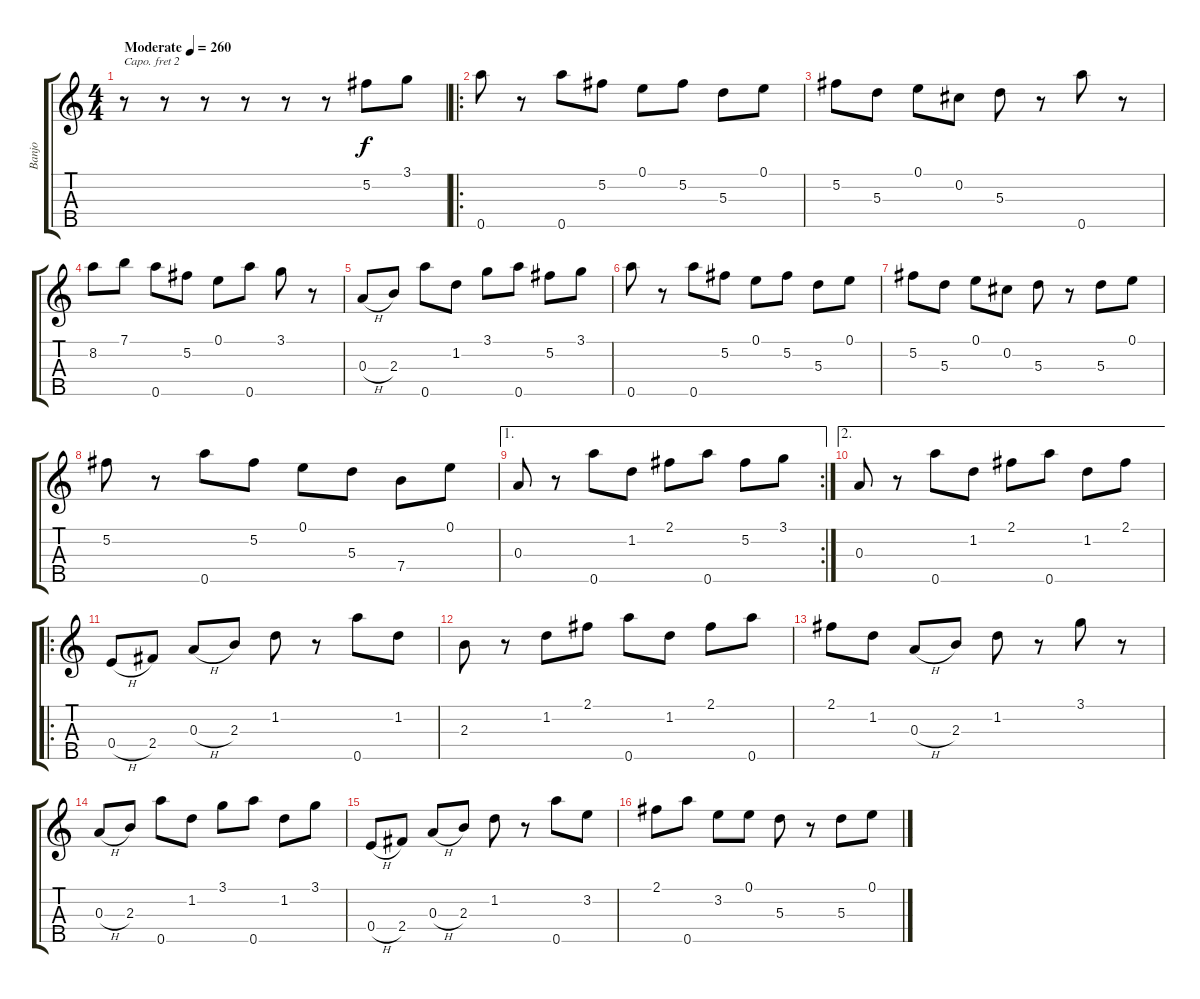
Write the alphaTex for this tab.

\track ("Banjo" "Banjo") {instrument banjo}
\staff {score tabs}
\capo 2
\tuning (D4 B3 G3 D3 G4) {hide}
\displaytranspose 12
\ts (4 4)
\tempo (260 "Moderate")
\clef g2
\ks c
r.8{dy f instrument banjo} r.8 r.8 r.8 r.8 r.8 5.2.8 3.1.8 |
\ro
0.5.8 r.8 0.5.8 5.2.8 0.1.8 5.2.8 5.3.8 0.1.8 |
5.2.8 5.3.8 0.1.8 0.2.8 5.3.8 r.8 0.5.8 r.8 |
8.2.8 7.1.8 0.5.8 5.2.8 0.1.8 0.5.8 3.1.8 r.8 |
0.3{h}.8 2.3.8 0.5.8 1.2.8 3.1.8 0.5.8 5.2.8 3.1.8 |
0.5.8 r.8 0.5.8 5.2.8 0.1.8 5.2.8 5.3.8 0.1.8 |
5.2.8 5.3.8 0.1.8 0.2.8 5.3.8 r.8 5.3.8 0.1.8 |
5.2.8 r.8 0.5.8 5.2.8 0.1.8 5.3.8 7.4.8 0.1.8 |
\ae 1
\rc 2
0.3.8 r.8 0.5.8 1.2.8 2.1.8 0.5.8 5.2.8 3.1.8 |
\ae 2
0.3.8 r.8 0.5.8 1.2.8 2.1.8 0.5.8 1.2.8 2.1.8 |
\ro
0.4{h}.8 2.4.8 0.3{h}.8 2.3.8 1.2.8 r.8 0.5.8 1.2.8 |
2.3.8 r.8 1.2.8 2.1.8 0.5.8 1.2.8 2.1.8 0.5.8 |
2.1.8 1.2.8 0.3{h}.8 2.3.8 1.2.8 r.8 3.1.8 r.8 |
0.3{h}.8 2.3.8 0.5.8 1.2.8 3.1.8 0.5.8 1.2.8 3.1.8 |
0.4{h}.8 2.4.8 0.3{h}.8 2.3.8 1.2.8 r.8 0.5.8 3.2.8 |
2.1.8 0.5.8 3.2.8 0.1.8 5.3.8 r.8 5.3.8 0.1.8
